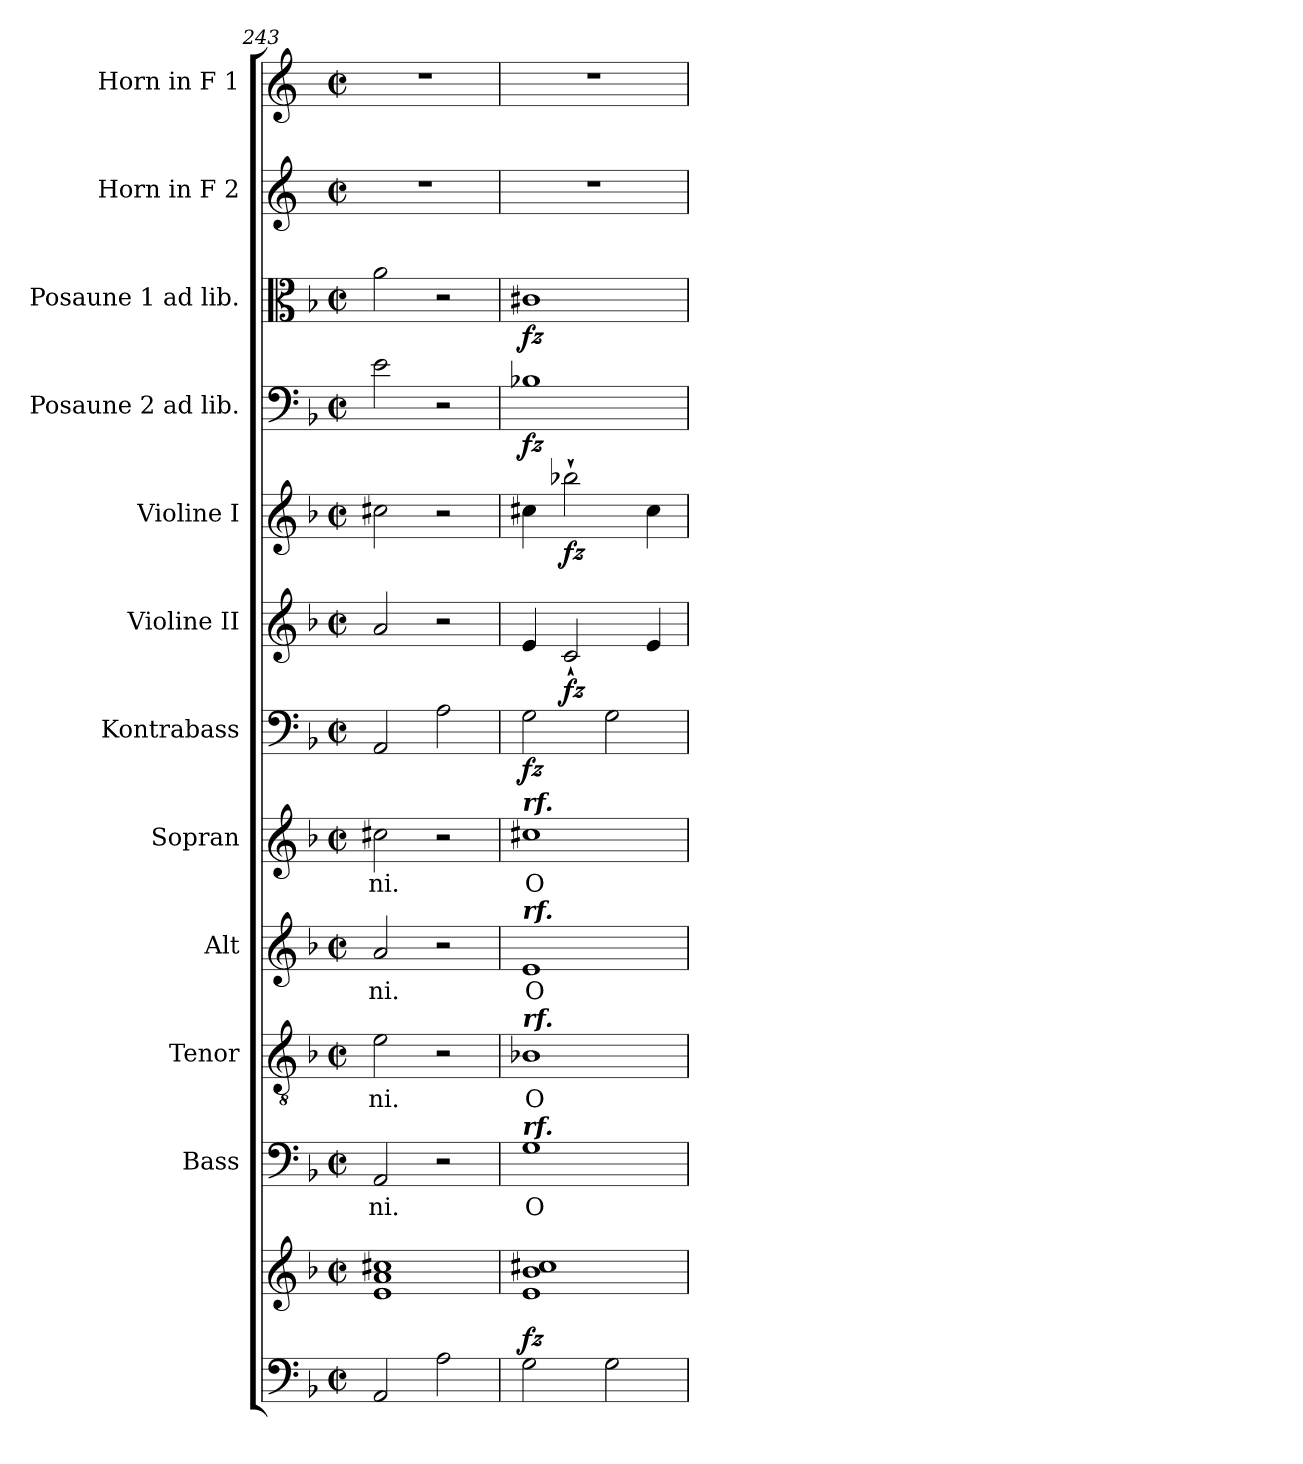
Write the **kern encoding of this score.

**kern	**kern	**dynam	**kern	**text	**kern	**text	**kern	**text	**kern	**text	**kern	**dynam	**kern	**dynam	**kern	**dynam	**kern	**dynam	**kern	**dynam	**kern	**kern
*part12	*part12	*part12	*part11	*part11	*part10	*part10	*part9	*part9	*part8	*part8	*part7	*part7	*part6	*part6	*part5	*part5	*part4	*part4	*part3	*part3	*part2	*part1
*staff13	*staff12	*staff12/13	*staff11	*staff11	*staff10	*staff10	*staff9	*staff9	*staff8	*staff8	*staff7	*staff7	*staff6	*staff6	*staff5	*staff5	*staff4	*staff4	*staff3	*staff3	*staff2	*staff1
*	*	*	*I"Bass	*	*I"Tenor	*	*I"Alt	*	*I"Sopran	*	*I"Kontrabass	*	*I"Violine II	*	*I"Violine I	*	*I"Posaune 2 ad lib.	*	*I"Posaune 1 ad lib.	*	*I"Horn in F 2	*I"Horn in F 1
*	*	*	*I'B.	*	*I'T.	*	*I'A.	*	*I'S.	*	*I'Kb.	*	*I'Vl. II	*	*I'Vl. I	*	*I'Pos. 2	*	*I'Pos. 1	*	*I'Hrn. F 2	*I'Hrn. F 1
*clefF4	*clefG2	*	*clefF4	*	*clefGv2	*	*clefG2	*	*clefG2	*	*clefF4	*	*clefG2	*	*clefG2	*	*clefF4	*	*clefC3	*	*clefG2	*clefG2
*	*	*	*	*	*	*	*	*	*	*	*ITrd7c12	*	*	*	*	*	*	*	*	*	*ITrd4c7	*ITrd4c7
*k[b-]	*k[b-]	*	*k[b-]	*	*k[b-]	*	*k[b-]	*	*k[b-]	*	*k[b-]	*	*k[b-]	*	*k[b-]	*	*k[b-]	*	*k[b-]	*	*k[b-]	*k[b-]
*F:	*F:	*	*F:	*	*F:	*	*F:	*	*F:	*	*F:	*	*F:	*	*F:	*	*F:	*	*F:	*	*F:	*F:
*M2/2	*M2/2	*	*M2/2	*	*M2/2	*	*M2/2	*	*M2/2	*	*M2/2	*	*M2/2	*	*M2/2	*	*M2/2	*	*M2/2	*	*M2/2	*M2/2
*met(c|)	*met(c|)	*	*met(c|)	*	*met(c|)	*	*met(c|)	*	*met(c|)	*	*met(c|)	*	*met(c|)	*	*met(c|)	*	*met(c|)	*	*met(c|)	*	*met(c|)	*met(c|)
=243	=243	=243	=243	=243	=243	=243	=243	=243	=243	=243	=243	=243	=243	=243	=243	=243	=243	=243	=243	=243	=243	=243
!	!	!	!	!LO:LY:b	!	!LO:LY:b	!	!LO:LY:b	!	!LO:LY:b	!	!	!	!	!	!	!	!	!	!	!	!
2AA/	1e 1a 1cc#X	.	2AA/	-ni.	2e\	-ni.	2a/	-ni.	2cc#X\	-ni.	2AAA/	.	2a/	.	2cc#X\	.	2e\	.	2a\	.	1r	1r
2A\	.	.	2r	.	2r	.	2r	.	2r	.	2AA\	.	2r	.	2r	.	2r	.	2r	.	.	.
=244	=244	=244	=244	=244	=244	=244	=244	=244	=244	=244	=244	=244	=244	=244	=244	=244	=244	=244	=244	=244	=244	=244
!	!	!	!	!	!	!	!	!	!LO:TX:a:Bi:t=rf.	!	!	!	!	!	!	!	!	!	!	!	!	!
!	!	!	!	!	!	!	!LO:TX:a:Bi:t=rf.	!	!	!	!	!	!	!	!	!	!	!	!	!	!	!
!	!	!	!	!	!LO:TX:a:Bi:t=rf.	!	!	!	!	!	!	!	!	!	!	!	!	!	!	!	!	!
!	!	!	!LO:TX:a:Bi:t=rf.	!	!	!	!	!	!	!	!	!	!	!	!	!	!	!	!	!	!	!
!	!	!LO:DY:a=2	!	!LO:LY:b	!	!LO:LY:b	!	!LO:LY:b	!	!LO:LY:b	!	!LO:DY:b	!	!	!	!	!	!LO:DY:b	!	!LO:DY:b	!	!
2G\	1e 1b- 1cc#X	fz	1G	O-	1B-X	O-	1e	O-	1cc#X	O-	2GG\	fz	4e/	.	4cc#X\	.	1B-X	fz	1c#X	fz	1r	1r
!	!	!	!	!	!	!	!	!	!	!	!	!	!	!LO:DY:b	!	!LO:DY:b	!	!	!	!	!	!
.	.	.	.	.	.	.	.	.	.	.	.	.	2c`</	fz	2bb-X`>\	fz	.	.	.	.	.	.
2G\	.	.	.	.	.	.	.	.	.	.	2GG\	.	.	.	.	.	.	.	.	.	.	.
.	.	.	.	.	.	.	.	.	.	.	.	.	4e/	.	4cc#\	.	.	.	.	.	.	.
=	=	=	=	=	=	=	=	=	=	=	=	=	=	=	=	=	=	=	=	=	=	=
*-	*-	*-	*-	*-	*-	*-	*-	*-	*-	*-	*-	*-	*-	*-	*-	*-	*-	*-	*-	*-	*-	*-
